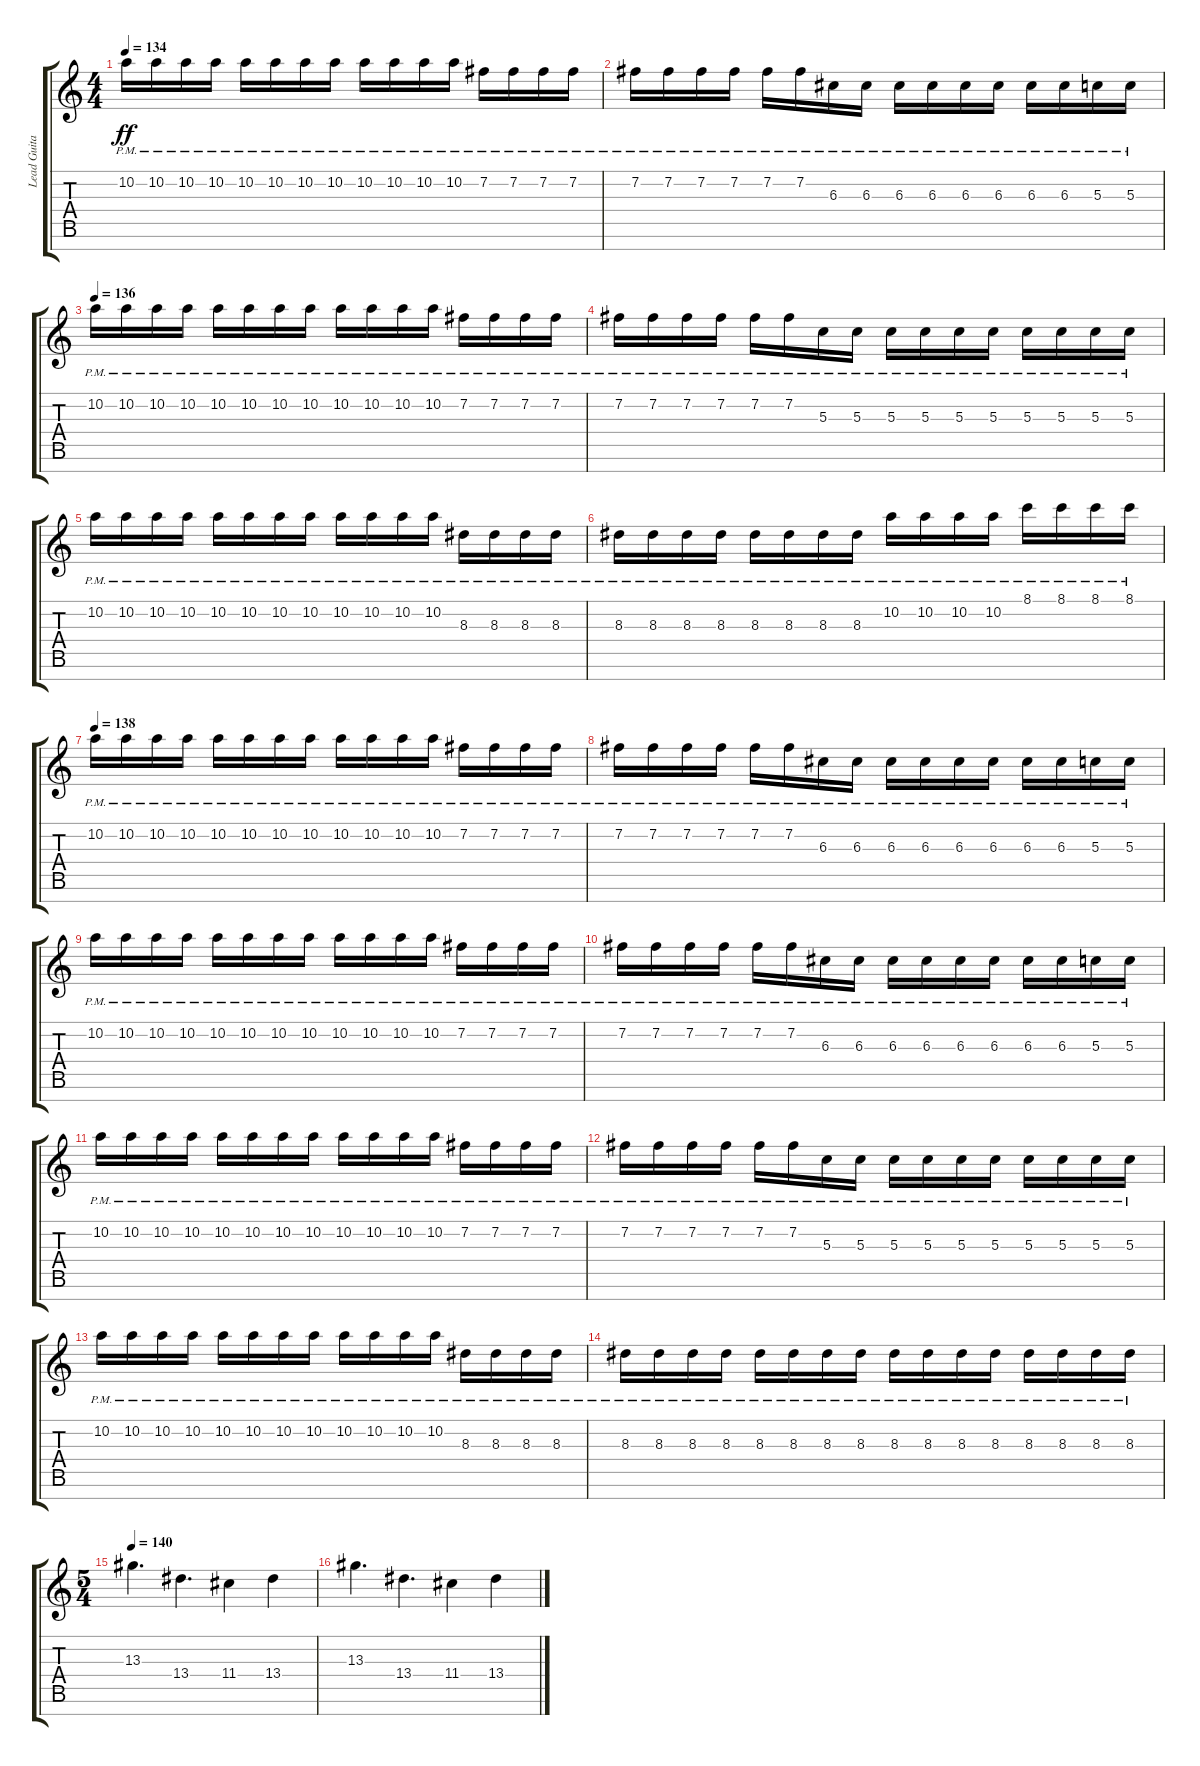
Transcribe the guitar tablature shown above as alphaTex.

\track ("Lead Guitar" "Lead Guita") {instrument distortionguitar}
\staff {score tabs}
\tuning (E4 B3 G3 D3 A2 E2 B1) {hide}
\ts (4 4)
\tempo 134
\clef g2
\ks c
10.2{pm}.16{dy ff} 10.2{pm}.16 10.2{pm}.16 10.2{pm}.16 10.2{pm}.16 10.2{pm}.16 10.2{pm}.16 10.2{pm}.16 10.2{pm}.16 10.2{pm}.16 10.2{pm}.16 10.2{pm}.16 7.2{pm}.16 7.2{pm}.16 7.2{pm}.16 7.2{pm}.16 |
7.2{pm}.16 7.2{pm}.16 7.2{pm}.16 7.2{pm}.16 7.2{pm}.16 7.2{pm}.16 6.3{pm}.16 6.3{pm}.16 6.3{pm}.16 6.3{pm}.16 6.3{pm}.16 6.3{pm}.16 6.3{pm}.16 6.3{pm}.16 5.3{pm}.16 5.3{pm}.16 |
\tempo 136
10.2{pm}.16 10.2{pm}.16 10.2{pm}.16 10.2{pm}.16 10.2{pm}.16 10.2{pm}.16 10.2{pm}.16 10.2{pm}.16 10.2{pm}.16 10.2{pm}.16 10.2{pm}.16 10.2{pm}.16 7.2{pm}.16 7.2{pm}.16 7.2{pm}.16 7.2{pm}.16 |
7.2{pm}.16 7.2{pm}.16 7.2{pm}.16 7.2{pm}.16 7.2{pm}.16 7.2{pm}.16 5.3{pm}.16 5.3{pm}.16 5.3{pm}.16 5.3{pm}.16 5.3{pm}.16 5.3{pm}.16 5.3{pm}.16 5.3{pm}.16 5.3{pm}.16 5.3{pm}.16 |
10.2{pm}.16 10.2{pm}.16 10.2{pm}.16 10.2{pm}.16 10.2{pm}.16 10.2{pm}.16 10.2{pm}.16 10.2{pm}.16 10.2{pm}.16 10.2{pm}.16 10.2{pm}.16 10.2{pm}.16 8.3{pm}.16 8.3{pm}.16 8.3{pm}.16 8.3{pm}.16 |
8.3{pm}.16 8.3{pm}.16 8.3{pm}.16 8.3{pm}.16 8.3{pm}.16 8.3{pm}.16 8.3{pm}.16 8.3{pm}.16 10.2{pm}.16 10.2{pm}.16 10.2{pm}.16 10.2{pm}.16 8.1{pm}.16 8.1{pm}.16 8.1{pm}.16 8.1{pm}.16 |
\tempo 138
10.2{pm}.16 10.2{pm}.16 10.2{pm}.16 10.2{pm}.16 10.2{pm}.16 10.2{pm}.16 10.2{pm}.16 10.2{pm}.16 10.2{pm}.16 10.2{pm}.16 10.2{pm}.16 10.2{pm}.16 7.2{pm}.16 7.2{pm}.16 7.2{pm}.16 7.2{pm}.16 |
7.2{pm}.16 7.2{pm}.16 7.2{pm}.16 7.2{pm}.16 7.2{pm}.16 7.2{pm}.16 6.3{pm}.16 6.3{pm}.16 6.3{pm}.16 6.3{pm}.16 6.3{pm}.16 6.3{pm}.16 6.3{pm}.16 6.3{pm}.16 5.3{pm}.16 5.3{pm}.16 |
10.2{pm}.16 10.2{pm}.16 10.2{pm}.16 10.2{pm}.16 10.2{pm}.16 10.2{pm}.16 10.2{pm}.16 10.2{pm}.16 10.2{pm}.16 10.2{pm}.16 10.2{pm}.16 10.2{pm}.16 7.2{pm}.16 7.2{pm}.16 7.2{pm}.16 7.2{pm}.16 |
7.2{pm}.16 7.2{pm}.16 7.2{pm}.16 7.2{pm}.16 7.2{pm}.16 7.2{pm}.16 6.3{pm}.16 6.3{pm}.16 6.3{pm}.16 6.3{pm}.16 6.3{pm}.16 6.3{pm}.16 6.3{pm}.16 6.3{pm}.16 5.3{pm}.16 5.3{pm}.16 |
10.2{pm}.16 10.2{pm}.16 10.2{pm}.16 10.2{pm}.16 10.2{pm}.16 10.2{pm}.16 10.2{pm}.16 10.2{pm}.16 10.2{pm}.16 10.2{pm}.16 10.2{pm}.16 10.2{pm}.16 7.2{pm}.16 7.2{pm}.16 7.2{pm}.16 7.2{pm}.16 |
7.2{pm}.16 7.2{pm}.16 7.2{pm}.16 7.2{pm}.16 7.2{pm}.16 7.2{pm}.16 5.3{pm}.16 5.3{pm}.16 5.3{pm}.16 5.3{pm}.16 5.3{pm}.16 5.3{pm}.16 5.3{pm}.16 5.3{pm}.16 5.3{pm}.16 5.3{pm}.16 |
10.2{pm}.16 10.2{pm}.16 10.2{pm}.16 10.2{pm}.16 10.2{pm}.16 10.2{pm}.16 10.2{pm}.16 10.2{pm}.16 10.2{pm}.16 10.2{pm}.16 10.2{pm}.16 10.2{pm}.16 8.3{pm}.16 8.3{pm}.16 8.3{pm}.16 8.3{pm}.16 |
8.3{pm}.16 8.3{pm}.16 8.3{pm}.16 8.3{pm}.16 8.3{pm}.16 8.3{pm}.16 8.3{pm}.16 8.3{pm}.16 8.3{pm}.16 8.3{pm}.16 8.3{pm}.16 8.3{pm}.16 8.3{pm}.16 8.3{pm}.16 8.3{pm}.16 8.3{pm}.16 |
\ts (5 4)
\tempo 140
13.3.4{d} 13.4.4{d} 11.4.4 13.4.4 |
13.3.4{d} 13.4.4{d} 11.4.4 13.4.4
